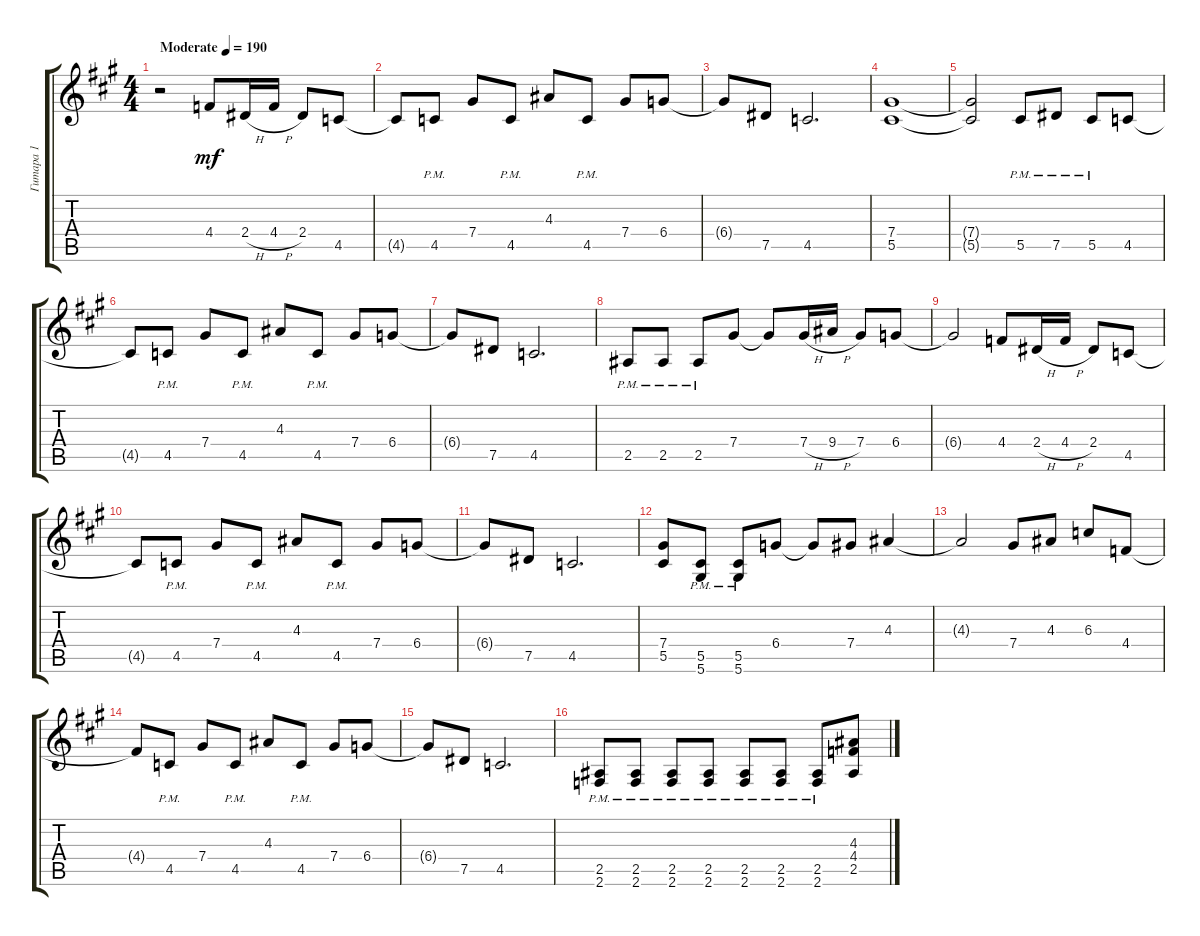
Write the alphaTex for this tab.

\track ("Гитара 1" "Гитара 1") {instrument distortionguitar}
\staff {score tabs}
\tuning (Eb4 Bb3 Gb3 Db3 Ab2 Eb2) {hide}
\ts (4 4)
\tempo (190 "Moderate")
\clef g2
\ks a
r.2{dy mf instrument distortionguitar} 4.4.8 2.4{h}.16 4.4{h}.16 2.4.8 4.5.8 |
4.5{t}.8 4.5{pm}.8 7.4.8 4.5{pm}.8 4.3.8 4.5{pm}.8 7.4.8 6.4.8 |
6.4{t}.8 7.5.8 4.5.2{d} |
(7.4 5.5).1 |
(7.4{t} 5.5{t}).2 5.5{pm}.8 7.5{pm}.8 5.5{pm}.8 4.5.8 |
4.5{t}.8 4.5{pm}.8 7.4.8 4.5{pm}.8 4.3.8 4.5{pm}.8 7.4.8 6.4.8 |
6.4{t}.8 7.5.8 4.5.2{d} |
2.5{pm}.8 2.5{pm}.8 2.5{pm}.8 7.4.8 7.4{t}.8 7.4{h}.16 9.4{h}.16 7.4.8 6.4.8 |
6.4{t}.2 4.4.8 2.4{h}.16 4.4{h}.16 2.4.8 4.5.8 |
4.5{t}.8 4.5{pm}.8 7.4.8 4.5{pm}.8 4.3.8 4.5{pm}.8 7.4.8 6.4.8 |
6.4{t}.8 7.5.8 4.5.2{d} |
(7.4 5.5).8 (5.5{pm} 5.6{pm}).8 (5.5{pm} 5.6{pm}).8 6.4.8 6.4{t}.8 7.4.8 4.3.4 |
4.3{t}.2 7.4.8 4.3.8 6.3.8 4.4.8 |
4.4{t}.8 4.5{pm}.8 7.4.8 4.5{pm}.8 4.3.8 4.5{pm}.8 7.4.8 6.4.8 |
6.4{t}.8 7.5.8 4.5.2{d} |
(2.5{pm} 2.6{pm}).8 (2.5{pm} 2.6{pm}).8 (2.5{pm} 2.6{pm}).8 (2.5{pm} 2.6{pm}).8 (2.5{pm} 2.6{pm}).8 (2.5{pm} 2.6{pm}).8 (2.5{pm} 2.6{pm}).8 (4.3 4.4 2.5).8
